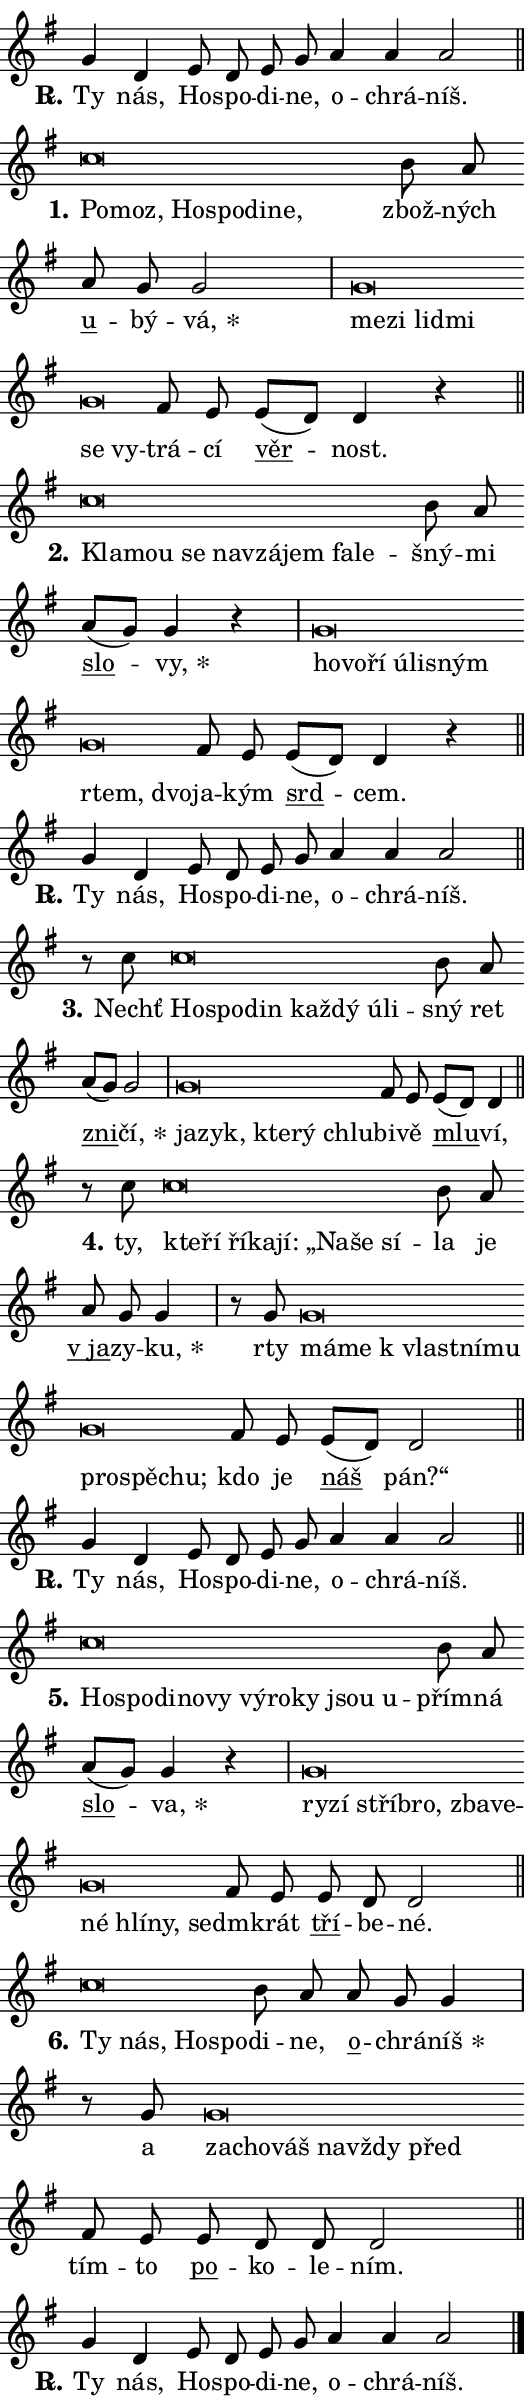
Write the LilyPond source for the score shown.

\version "2.24.0"
\header { tagline = "" }
\paper {
  indent = 0\cm
  top-margin = 0\cm
  right-margin = 0.13\cm % to fit lyric hyphens
  bottom-margin = 0\cm
  left-margin = 0\cm
  paper-width = 9\cm
  page-breaking = #ly:one-page-breaking
  system-system-spacing.basic-distance = #11
  score-system-spacing.basic-distance = #11
  ragged-last = ##f
}


%% Author: Thomas Morley
%% https://lists.gnu.org/archive/html/lilypond-user/2020-05/msg00002.html
#(define (line-position grob)
"Returns position of @var[grob} in current system:
   @code{'start}, if at first time-step
   @code{'end}, if at last time-step
   @code{'middle} otherwise
"
  (let* ((col (ly:item-get-column grob))
         (ln (ly:grob-object col 'left-neighbor))
         (rn (ly:grob-object col 'right-neighbor))
         (col-to-check-left (if (ly:grob? ln) ln col))
         (col-to-check-right (if (ly:grob? rn) rn col))
         (break-dir-left
           (and
             (ly:grob-property col-to-check-left 'non-musical #f)
             (ly:item-break-dir col-to-check-left)))
         (break-dir-right
           (and
             (ly:grob-property col-to-check-right 'non-musical #f)
             (ly:item-break-dir col-to-check-right))))
        (cond ((eqv? 1 break-dir-left) 'start)
              ((eqv? -1 break-dir-right) 'end)
              (else 'middle))))

#(define (tranparent-at-line-position vctor)
  (lambda (grob)
  "Relying on @code{line-position} select the relevant enry from @var{vctor}.
Used to determine transparency,"
    (case (line-position grob)
      ((end) (not (vector-ref vctor 0)))
      ((middle) (not (vector-ref vctor 1)))
      ((start) (not (vector-ref vctor 2))))))

noteHeadBreakVisibility =
#(define-music-function (break-visibility)(vector?)
"Makes @code{NoteHead}s transparent relying on @var{break-visibility}"
#{
  \override NoteHead.transparent =
    #(tranparent-at-line-position break-visibility)
#})

#(define delete-ledgers-for-transparent-note-heads
  (lambda (grob)
    "Reads whether a @code{NoteHead} is transparent.
If so this @code{NoteHead} is removed from @code{'note-heads} from
@var{grob}, which is supposed to be @code{LedgerLineSpanner}.
As a result ledgers are not printed for this @code{NoteHead}"
    (let* ((nhds-array (ly:grob-object grob 'note-heads))
           (nhds-list
             (if (ly:grob-array? nhds-array)
                 (ly:grob-array->list nhds-array)
                 '()))
           ;; Relies on the transparent-property being done before
           ;; Staff.LedgerLineSpanner.after-line-breaking is executed.
           ;; This is fragile ...
           (to-keep
             (remove
               (lambda (nhd)
                 (ly:grob-property nhd 'transparent #f))
               nhds-list)))
      ;; TODO find a better method to iterate over grob-arrays, similiar
      ;; to filter/remove etc for lists
      ;; For now rebuilt from scratch
      (set! (ly:grob-object grob 'note-heads)  '())
      (for-each
        (lambda (nhd)
          (ly:pointer-group-interface::add-grob grob 'note-heads nhd))
        to-keep))))

squashNotes = {
  \override NoteHead.X-extent = #'(-0.2 . 0.2)
  \override NoteHead.Y-extent = #'(-0.75 . 0)
  \override NoteHead.stencil =
    #(lambda (grob)
       (let ((pos (ly:grob-property grob 'staff-position)))
         (begin
           (if (< pos -7) (display "ERROR: Lower brevis then expected\n") (display ""))
           (if (<= pos -6) ly:text-interface::print ly:note-head::print))))
}
unSquashNotes = {
  \revert NoteHead.X-extent
  \revert NoteHead.Y-extent
  \revert NoteHead.stencil
}

hideNotes = \noteHeadBreakVisibility #begin-of-line-visible
unHideNotes = \noteHeadBreakVisibility #all-visible

% work-around for resetting accidentals
% https://lilypond.org/doc/v2.23/Documentation/notation/displaying-rhythms#unmetered-music
cadenzaMeasure = {
  \cadenzaOff
  \partial 1024 s1024
  \cadenzaOn
}

#(define-markup-command (accent layout props text) (markup?)
  "Underline accented syllable"
  (interpret-markup layout props
    #{\markup \override #'(offset . 4.3) \underline { #text }#}))

responsum = \markup \concat {
  "R" \hspace #-1.05 \path #0.1 #'((moveto 0 0.07) (lineto 0.9 0.8)) \hspace #0.05 "."
}

spaceSize = #0.6828661417322834 % exact space size for TeX Gyre Schola

\layout {
  \context {
    \Staff
    \remove "Time_signature_engraver"
    \override LedgerLineSpanner.after-line-breaking = #delete-ledgers-for-transparent-note-heads
  }
  \context {
    \Lyrics {
      \override LyricSpace.minimum-distance = \spaceSize
      \override LyricText.font-name = #"TeX Gyre Schola"
      \override LyricText.font-size = 1
      \override StanzaNumber.font-name = #"TeX Gyre Schola Bold"
      \override StanzaNumber.font-size = 1
    }
  }
  \context {
    \Score 
    \override NoteHead.text =
      #(lambda (grob) 
        (let ((pos (ly:grob-property grob 'staff-position)))
          #{\markup {
            \combine
              \halign #-0.55 \raise #(if (= pos -6) 0 0.5) \override #'(thickness . 2) \draw-line #'(3.2 . 0)
              \musicglyph "noteheads.sM1"
          }#}))
  }
}

% magnetic-lyrics.ily
%
%   written by
%     Jean Abou Samra <jean@abou-samra.fr>
%     Werner Lemberg <wl@gnu.org>
%
%   adapted by
%     Jiri Hon <jiri.hon@gmail.com>
%
% Version 2022-Apr-15

% https://www.mail-archive.com/lilypond-user@gnu.org/msg149350.html

#(define (Left_hyphen_pointer_engraver context)
   "Collect syllable-hyphen-syllable occurrences in lyrics and store
them in properties.  This engraver only looks to the left.  For
example, if the lyrics input is @code{foo -- bar}, it does the
following.

@itemize @bullet
@item
Set the @code{text} property of the @code{LyricHyphen} grob between
@q{foo} and @q{bar} to @code{foo}.

@item
Set the @code{left-hyphen} property of the @code{LyricText} grob with
text @q{foo} to the @code{LyricHyphen} grob between @q{foo} and
@q{bar}.
@end itemize

Use this auxiliary engraver in combination with the
@code{lyric-@/text::@/apply-@/magnetic-@/offset!} hook."
   (let ((hyphen #f)
         (text #f))
     (make-engraver
      (acknowledgers
       ((lyric-syllable-interface engraver grob source-engraver)
        (set! text grob)))
      (end-acknowledgers
       ((lyric-hyphen-interface engraver grob source-engraver)
        ;(when (not (grob::has-interface grob 'lyric-space-interface))
          (set! hyphen grob)));)
      ((stop-translation-timestep engraver)
       (when (and text hyphen)
         (ly:grob-set-object! text 'left-hyphen hyphen))
       (set! text #f)
       (set! hyphen #f)))))

#(define (lyric-text::apply-magnetic-offset! grob)
   "If the space between two syllables is less than the value in
property @code{LyricText@/.details@/.squash-threshold}, move the right
syllable to the left so that it gets concatenated with the left
syllable.

Use this function as a hook for
@code{LyricText@/.after-@/line-@/breaking} if the
@code{Left_@/hyphen_@/pointer_@/engraver} is active."
   (let ((hyphen (ly:grob-object grob 'left-hyphen #f)))
     (when hyphen
       (let ((left-text (ly:spanner-bound hyphen LEFT)))
         (when (grob::has-interface left-text 'lyric-syllable-interface)
           (let* ((common (ly:grob-common-refpoint grob left-text X))
                  (this-x-ext (ly:grob-extent grob common X))
                  (left-x-ext
                   (begin
                     ;; Trigger magnetism for left-text.
                     (ly:grob-property left-text 'after-line-breaking)
                     (ly:grob-extent left-text common X)))
                  ;; `delta` is the gap width between two syllables.
                  (delta (- (interval-start this-x-ext)
                            (interval-end left-x-ext)))
                  (details (ly:grob-property grob 'details))
                  (threshold (assoc-get 'squash-threshold details 0.2)))
             (when (< delta threshold)
               (let* (;; We have to manipulate the input text so that
                      ;; ligatures crossing syllable boundaries are not
                      ;; disabled.  For languages based on the Latin
                      ;; script this is essentially a beautification.
                      ;; However, for non-Western scripts it can be a
                      ;; necessity.
                      (lt (ly:grob-property left-text 'text))
                      (rt (ly:grob-property grob 'text))
                      (is-space (grob::has-interface hyphen 'lyric-space-interface))
                      (space (if is-space " " ""))
                      (extra-delta (if is-space spaceSize 0))
                      ;; Append new syllable.
                      (ltrt-space (if (and (string? lt) (string? rt))
                                (string-append lt space rt)
                                (make-concat-markup (list lt space rt))))
                      ;; Right-align `ltrt` to the right side.
                      (ltrt-space-markup (grob-interpret-markup
                               grob
                               (make-translate-markup
                                (cons (interval-length this-x-ext) 0)
                                (make-right-align-markup ltrt-space)))))
                 (begin
                   ;; Don't print `left-text`.
                   (ly:grob-set-property! left-text 'stencil #f)
                   ;; Set text and stencil (which holds all collected
                   ;; syllables so far) and shift it to the left.
                   (ly:grob-set-property! grob 'text ltrt-space)
                   (ly:grob-set-property! grob 'stencil ltrt-space-markup)
                   (ly:grob-translate-axis! grob (- (- delta extra-delta)) X))))))))))


#(define (lyric-hyphen::displace-bounds-first grob)
   ;; Make very sure this callback isn't triggered too early.
   (let ((left (ly:spanner-bound grob LEFT))
         (right (ly:spanner-bound grob RIGHT)))
     (ly:grob-property left 'after-line-breaking)
     (ly:grob-property right 'after-line-breaking)
     (ly:lyric-hyphen::print grob)))

squashThreshold = #0.4

\layout {
  \context {
    \Lyrics
    \consists #Left_hyphen_pointer_engraver
    \override LyricText.after-line-breaking =
      #lyric-text::apply-magnetic-offset!
    \override LyricHyphen.stencil = #lyric-hyphen::displace-bounds-first
    \override LyricText.details.squash-threshold = \squashThreshold
    \override LyricHyphen.minimum-distance = 0
    \override LyricHyphen.minimum-length = \squashThreshold
  }
}

squashText = \override LyricText.details.squash-threshold = 9999
unSquashText = \override LyricText.details.squash-threshold = \squashThreshold

leftText = \override LyricText.self-alignment-X = #LEFT
unLeftText = \revert LyricText.self-alignment-X

starOffset = #(lambda (grob) 
                (let ((x_offset (ly:self-alignment-interface::aligned-on-x-parent grob)))
                  (if (= x_offset 0) 0 (+ x_offset 1.2))))

star = #(define-music-function (syllable)(string?)
"Append star separator at the end of a syllable"
#{
  \once \override LyricText.X-offset = #starOffset
  \lyricmode { \markup {
    #syllable
    \override #'((font-name . "TeX Gyre Schola Bold")) \hspace #0.2 \lower #0.65 \larger "*"
  } }
#})

starAccent = #(define-music-function (syllable)(string?)
"Append star separator at the end of a syllable and make accent"
#{
  \once \override LyricText.X-offset = #starOffset
  \lyricmode { \markup {
    \accent #syllable
    \override #'((font-name . "TeX Gyre Schola Bold")) \hspace #0.2 \lower #0.65 \larger "*"
  } }
#})

breath = #(define-music-function (syllable)(string?)
"Append breathing indicator at the end of a syllable"
#{
  \lyricmode { \markup { #syllable "+" } }
#})

optionalBreath = #(define-music-function (syllable)(string?)
"Append optional breathing indicator at the end of a syllable"
#{
  \lyricmode { \markup { #syllable "(+)" } }
#})


\score {
    <<
        \new Voice = "melody" { \cadenzaOn \key g \major \relative { g'4 d e8 d \bar "" e g \bar "" a4 a a2 \cadenzaMeasure \bar "||" \break } }
        \new Lyrics \lyricsto "melody" { \lyricmode { \set stanza = \responsum
Ty nás, Ho -- spo -- di -- ne, o -- chrá -- níš. } }
    >>
    \layout {}
}

\score {
    <<
        \new Voice = "melody" { \cadenzaOn \key g \major \relative { \squashNotes c''\breve*1/16 \hideNotes \breve*1/16 \bar "" \breve*1/16 \bar "" \breve*1/16 \bar "" \breve*1/16 \breve*1/16 \bar "" \unHideNotes \unSquashNotes b8 a \bar "" a g g2 \cadenzaMeasure \bar "|" \squashNotes g\breve*1/16 \hideNotes \breve*1/16 \bar "" \breve*1/16 \bar "" \breve*1/16 \bar "" \breve*1/16 \breve*1/16 \bar "" \unHideNotes \unSquashNotes fis8 e \bar "" e[( d)] d4 r \cadenzaMeasure \bar "||" \break } }
        \new Lyrics \lyricsto "melody" { \lyricmode { \set stanza = "1."
\leftText Po -- \squashText moz, Ho -- spo -- di -- ne, \unLeftText \unSquashText zbož -- ných \markup \accent u -- bý -- \star vá, \leftText me -- \squashText zi lid -- mi se vy -- \unLeftText \unSquashText trá -- cí \markup \accent věr -- nost. } }
    >>
    \layout {}
}

\score {
    <<
        \new Voice = "melody" { \cadenzaOn \key g \major \relative { \squashNotes c''\breve*1/16 \hideNotes \breve*1/16 \bar "" \breve*1/16 \bar "" \breve*1/16 \bar "" \breve*1/16 \bar "" \breve*1/16 \bar "" \breve*1/16 \breve*1/16 \bar "" \unHideNotes \unSquashNotes b8 a \bar "" a[( g)] g4 r \cadenzaMeasure \bar "|" \squashNotes g\breve*1/16 \hideNotes \breve*1/16 \bar "" \breve*1/16 \bar "" \breve*1/16 \bar "" \breve*1/16 \bar "" \breve*1/16 \bar "" \breve*1/16 \breve*1/16 \bar "" \unHideNotes \unSquashNotes fis8 e \bar "" e[( d)] d4 r \cadenzaMeasure \bar "||" \break } }
        \new Lyrics \lyricsto "melody" { \lyricmode { \set stanza = "2."
\leftText Kla -- \squashText mou se na -- vzá -- jem fa -- le -- \unLeftText \unSquashText šný -- mi \markup \accent slo -- \star vy, \leftText ho -- \squashText vo -- ří ú -- li -- sným rtem, dvo -- \unLeftText \unSquashText ja -- kým \markup \accent srd -- cem. } }
    >>
    \layout {}
}

\score {
    <<
        \new Voice = "melody" { \cadenzaOn \key g \major \relative { g'4 d e8 d \bar "" e g \bar "" a4 a a2 \cadenzaMeasure \bar "||" \break } }
        \new Lyrics \lyricsto "melody" { \lyricmode { \set stanza = \responsum
Ty nás, Ho -- spo -- di -- ne, o -- chrá -- níš. } }
    >>
    \layout {}
}

\score {
    <<
        \new Voice = "melody" { \cadenzaOn \key g \major \relative { r8 c''8 \squashNotes c\breve*1/16 \hideNotes \breve*1/16 \bar "" \breve*1/16 \bar "" \breve*1/16 \bar "" \breve*1/16 \bar "" \breve*1/16 \breve*1/16 \bar "" \unHideNotes \unSquashNotes b8 a \bar "" a[( g)] g2 \cadenzaMeasure \bar "|" \squashNotes g\breve*1/16 \hideNotes \breve*1/16 \bar "" \breve*1/16 \bar "" \breve*1/16 \breve*1/16 \bar "" \unHideNotes \unSquashNotes fis8 e \bar "" e[( d)] d4 \cadenzaMeasure \bar "||" \break } }
        \new Lyrics \lyricsto "melody" { \lyricmode { \set stanza = "3."
Nechť \leftText Ho -- \squashText spo -- din kaž -- dý ú -- li -- \unLeftText \unSquashText sný ret \markup \accent zni -- \star čí, \leftText ja -- \squashText zyk, kte -- rý chlu -- \unLeftText \unSquashText bi -- vě \markup \accent mlu -- ví, } }
    >>
    \layout {}
}

\score {
    <<
        \new Voice = "melody" { \cadenzaOn \key g \major \relative { r8 c''8 \squashNotes c\breve*1/16 \hideNotes \breve*1/16 \bar "" \breve*1/16 \bar "" \breve*1/16 \bar "" \breve*1/16 \bar "" \breve*1/16 \bar "" \breve*1/16 \breve*1/16 \bar "" \unHideNotes \unSquashNotes b8 a \bar "" a g g4 \cadenzaMeasure \bar "|" r8 g8 \squashNotes g\breve*1/16 \hideNotes \breve*1/16 \bar "" \breve*1/16 \bar "" \breve*1/16 \bar "" \breve*1/16 \bar "" \breve*1/16 \bar "" \breve*1/16 \breve*1/16 \bar "" \unHideNotes \unSquashNotes fis8 e \bar "" e[( d)] d2 \cadenzaMeasure \bar "||" \break } }
        \new Lyrics \lyricsto "melody" { \lyricmode { \set stanza = "4."
ty, \leftText kte -- \squashText ří ří -- ka -- jí: „Na -- še sí -- \unLeftText \unSquashText la je \markup \accent "v ja" -- zy -- \star ku, rty \leftText má -- \squashText me "k vlast" -- ní -- mu pro -- spě -- chu; \unLeftText \unSquashText kdo je \markup \accent náš pán?“ } }
    >>
    \layout {}
}

\score {
    <<
        \new Voice = "melody" { \cadenzaOn \key g \major \relative { g'4 d e8 d \bar "" e g \bar "" a4 a a2 \cadenzaMeasure \bar "||" \break } }
        \new Lyrics \lyricsto "melody" { \lyricmode { \set stanza = \responsum
Ty nás, Ho -- spo -- di -- ne, o -- chrá -- níš. } }
    >>
    \layout {}
}

\score {
    <<
        \new Voice = "melody" { \cadenzaOn \key g \major \relative { \squashNotes c''\breve*1/16 \hideNotes \breve*1/16 \bar "" \breve*1/16 \bar "" \breve*1/16 \bar "" \breve*1/16 \bar "" \breve*1/16 \bar "" \breve*1/16 \bar "" \breve*1/16 \bar "" \breve*1/16 \breve*1/16 \bar "" \unHideNotes \unSquashNotes b8 a \bar "" a[( g)] g4 r \cadenzaMeasure \bar "|" \squashNotes g\breve*1/16 \hideNotes \breve*1/16 \bar "" \breve*1/16 \bar "" \breve*1/16 \bar "" \breve*1/16 \bar "" \breve*1/16 \bar "" \breve*1/16 \bar "" \breve*1/16 \bar "" \breve*1/16 \breve*1/16 \bar "" \unHideNotes \unSquashNotes fis8 e \bar "" e d d2 \cadenzaMeasure \bar "||" \break } }
        \new Lyrics \lyricsto "melody" { \lyricmode { \set stanza = "5."
\leftText Ho -- \squashText spo -- di -- no -- vy vý -- ro -- ky jsou u -- \unLeftText \unSquashText přím -- ná \markup \accent slo -- \star va, \leftText ry -- \squashText zí stříb -- ro, zba -- ve -- né hlí -- ny, se -- \unLeftText \unSquashText dm -- krát \markup \accent tří -- be -- né. } }
    >>
    \layout {}
}

\score {
    <<
        \new Voice = "melody" { \cadenzaOn \key g \major \relative { \squashNotes c''\breve*1/16 \hideNotes \breve*1/16 \bar "" \breve*1/16 \breve*1/16 \bar "" \unHideNotes \unSquashNotes b8 a \bar "" a g g4 \cadenzaMeasure \bar "|" r8 g8 \squashNotes g\breve*1/16 \hideNotes \breve*1/16 \bar "" \breve*1/16 \bar "" \breve*1/16 \bar "" \breve*1/16 \breve*1/16 \bar "" \unHideNotes \unSquashNotes fis8 e \bar "" e d d d2 \cadenzaMeasure \bar "||" \break } }
        \new Lyrics \lyricsto "melody" { \lyricmode { \set stanza = "6."
\leftText Ty \squashText nás, Ho -- spo -- \unLeftText \unSquashText di -- ne, \markup \accent o -- chrá -- \star níš a \leftText za -- \squashText cho -- váš na -- vždy před \unLeftText \unSquashText tím -- to \markup \accent po -- ko -- le -- ním. } }
    >>
    \layout {}
}

\score {
    <<
        \new Voice = "melody" { \cadenzaOn \key g \major \relative { g'4 d e8 d \bar "" e g \bar "" a4 a a2 \cadenzaMeasure \bar "||" \break } \bar "|." }
        \new Lyrics \lyricsto "melody" { \lyricmode { \set stanza = \responsum
Ty nás, Ho -- spo -- di -- ne, o -- chrá -- níš. } }
    >>
    \layout {}
}
